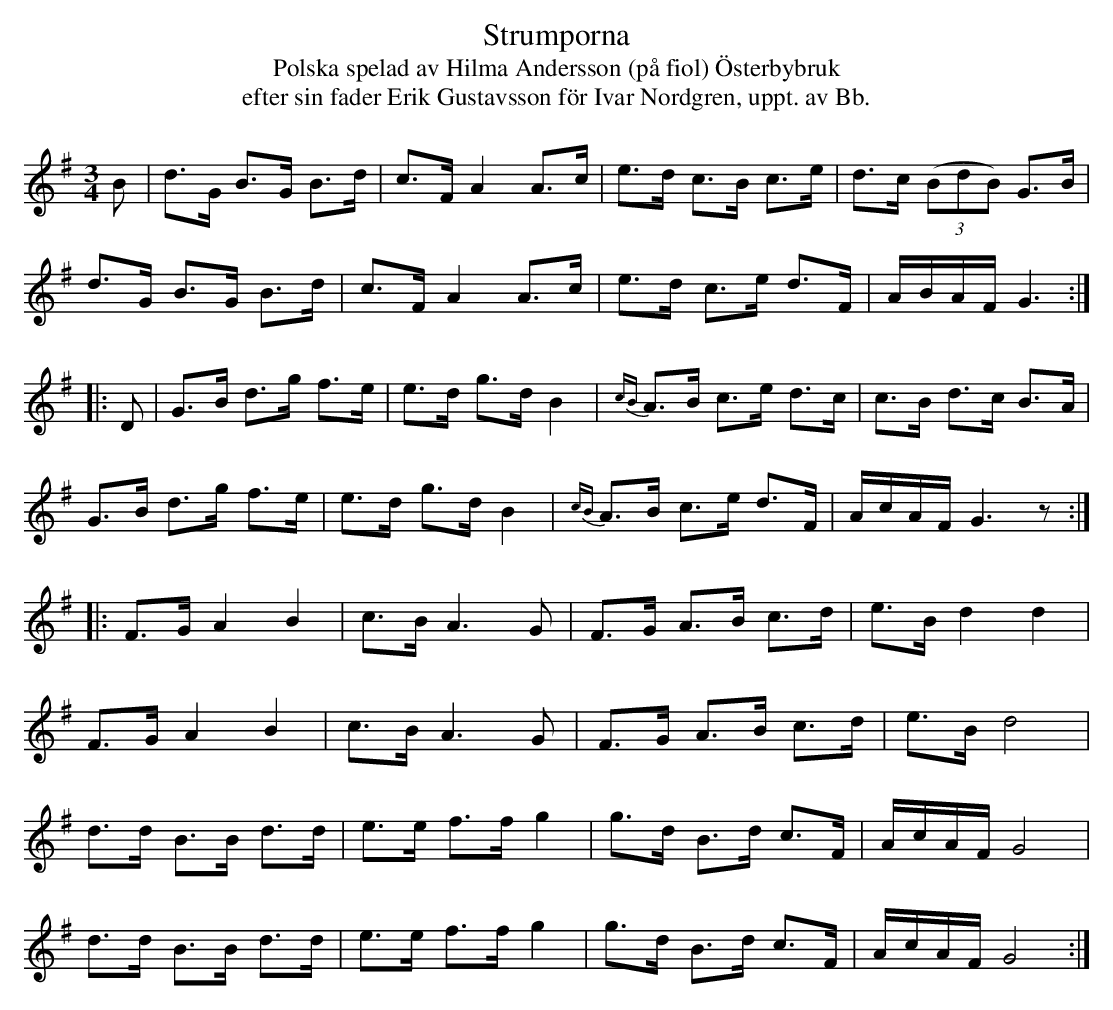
X:1
T:Strumporna
T:Polska spelad av Hilma Andersson (på fiol) Österbybruk
T:efter sin fader Erik Gustavsson för Ivar Nordgren, uppt. av Bb.
M:3/4
L:1/8
K:G
B | d>G B>G B>d | c>F A2 A>c | e>d c>B c>e | d>c ((3BdB) G>B |
    d>G B>G B>d | c>F A2 A>c | e>d c>e d>F | A/B/A/F/ G3 ::
D | G>B d>g f>e | e>d g>d B2 | {cB}A>B c>e d>c | c>B d>c B>A |
    G>B d>g f>e | e>d g>d B2 | {cB}A>B c>e d>F | A/c/A/F/ G3 z ::
    F>G A2 B2 | c>B A3 G | F>G A>B c>d | e>B d2 d2 |
    F>G A2 B2 | c>B A3 G | F>G A>B c>d | e>B d4 |
    d>d B>B d>d | e>e f>f g2 | g>d B>d c>F | A/c/A/F/ G4 |
    d>d B>B d>d | e>e f>f g2 | g>d B>d c>F | A/c/A/F/ G4 :|]
